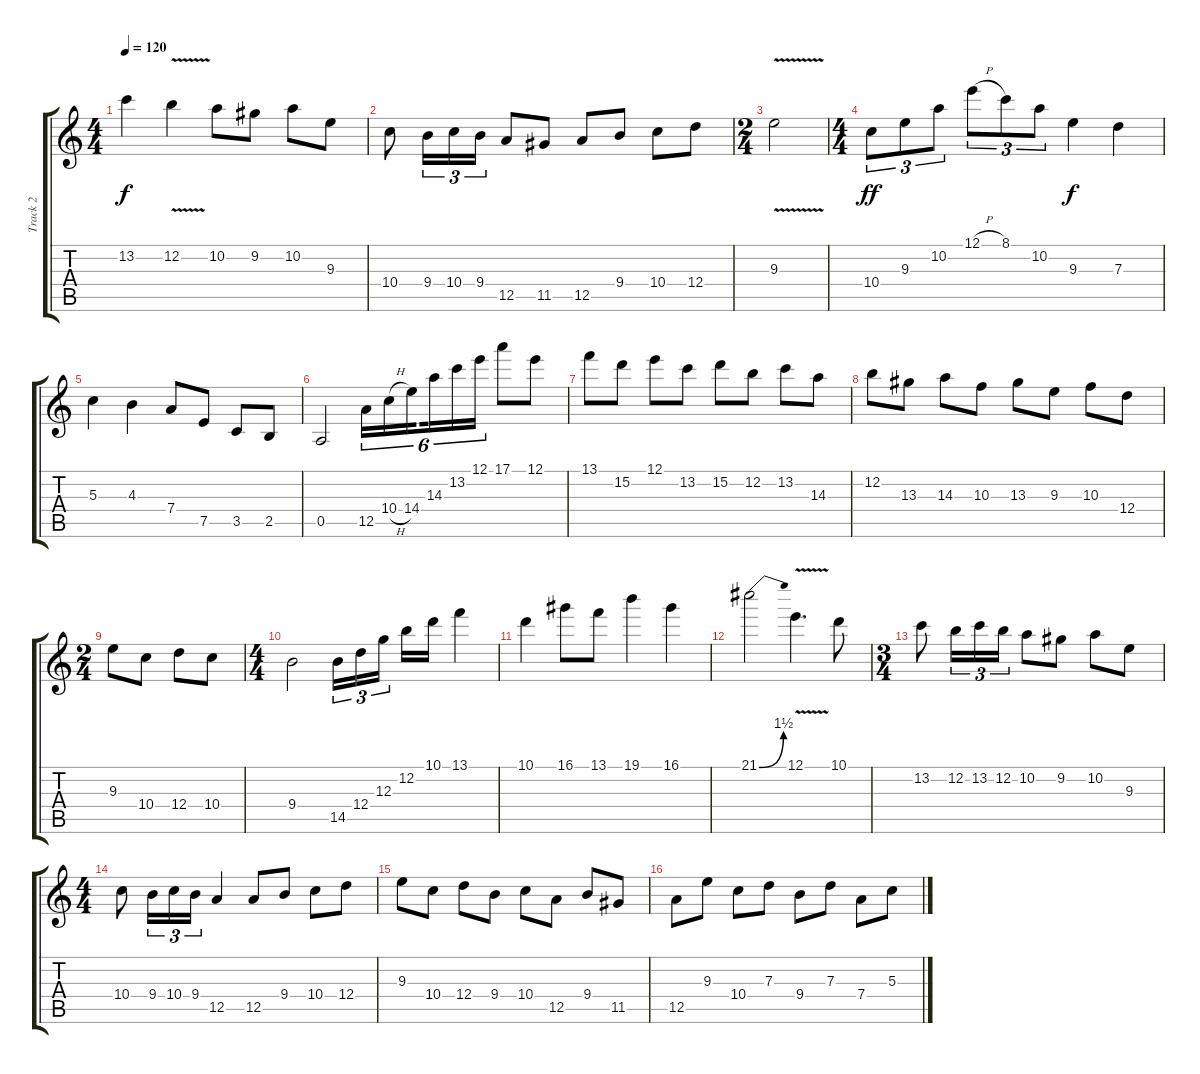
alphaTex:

\track ("Track 2" "Track 2") {instrument overdrivenguitar}
\staff {score tabs}
\tuning (E4 B3 G3 D3 A2 E2) {hide}
\ts (4 4)
\tempo 120
\clef g2
\ks c
13.2.4{dy f} 12.2{v}.4 10.2.8 9.2.8 10.2.8 9.3.8 |
10.4.8 9.4.16{tu (3 2)} 10.4.16{tu (3 2)} 9.4.16{tu (3 2)} 12.5.8 11.5.8 12.5.8 9.4.8 10.4.8 12.4.8 |
\ts (2 4)
9.3{v}.2 |
\ts (4 4)
10.4.8{tu (3 2) dy ff} 9.3.8{tu (3 2)} 10.2.8{tu (3 2)} 12.1{h}.8{tu (3 2)} 8.1.8{tu (3 2)} 10.2.8{tu (3 2)} 9.3.4{dy f} 7.3.4 |
5.3.4 4.3.4 7.4.8 7.5.8 3.5.8 2.5.8 |
0.5.2 12.5.16{tu (6 4)} 10.4{h}.16{tu (6 4)} 14.4.16{tu (6 4) beam splitsecondary} 14.3.16{tu (6 4)} 13.2.16{tu (6 4)} 12.1.16{tu (6 4)} 17.1.8 12.1.8 |
13.1.8 15.2.8 12.1.8 13.2.8 15.2.8 12.2.8 13.2.8 14.3.8 |
12.2.8 13.3.8 14.3.8 10.3.8 13.3.8 9.3.8 10.3.8 12.4.8 |
\ts (2 4)
9.3.8 10.4.8 12.4.8 10.4.8 |
\ts (4 4)
9.4.2 14.5.16{tu (3 2)} 12.4.16{tu (3 2)} 12.3.16{tu (3 2) beam splitsecondary} 12.2.16 10.1.16 13.1.4 |
10.1.4 16.1.8 13.1.8 19.1.4 16.1.4 |
21.1{be (bend 0 0 60 6)}.2 12.1{v}.4{d} 10.1.8 |
\ts (3 4)
13.2.8 12.2.16{tu (3 2)} 13.2.16{tu (3 2)} 12.2.16{tu (3 2)} 10.2.8 9.2.8 10.2.8 9.3.8 |
\ts (4 4)
10.4.8 9.4.16{tu (3 2)} 10.4.16{tu (3 2)} 9.4.16{tu (3 2)} 12.5.4 12.5.8 9.4.8 10.4.8 12.4.8 |
9.3.8 10.4.8 12.4.8 9.4.8 10.4.8 12.5.8 9.4.8 11.5.8 |
12.5.8 9.3.8 10.4.8 7.3.8 9.4.8 7.3.8 7.4.8 5.3.8
